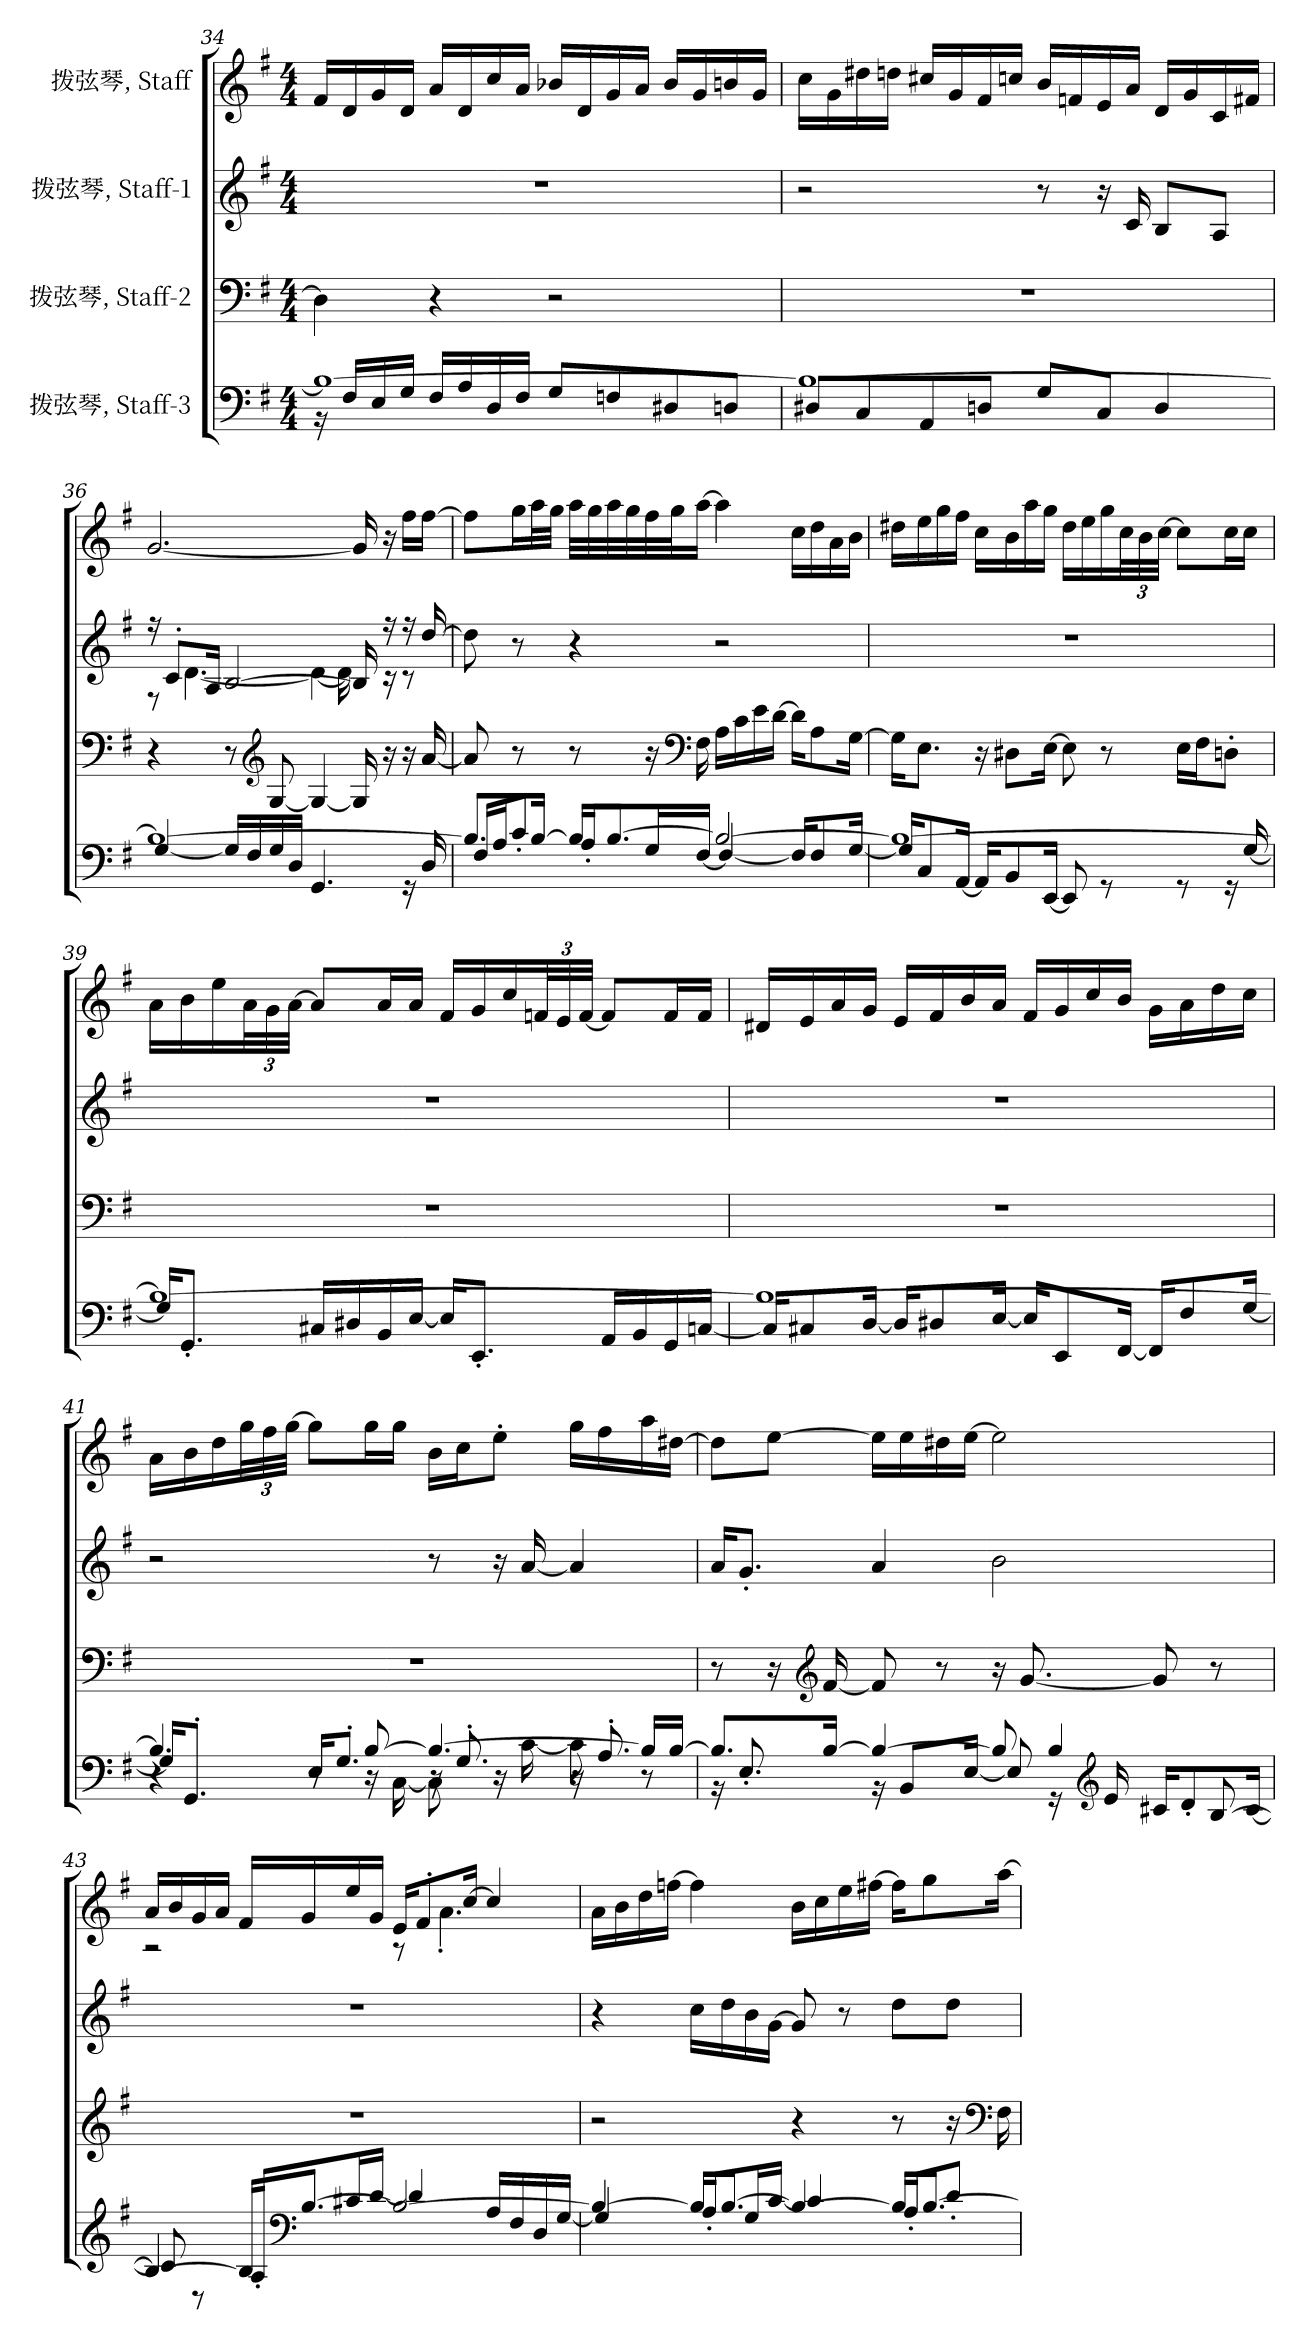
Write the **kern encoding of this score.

**kern	**kern	**kern	**kern
*part4	*part3	*part2	*part1
*staff4	*staff3	*staff2	*staff1
*I"拨弦琴, Staff-3	*I"拨弦琴, Staff-2	*I"拨弦琴, Staff-1	*I"拨弦琴, Staff
!!LO:PB:g=z
*clefF4	*clefF4	*clefG2	*clefG2
*k[f#]	*k[f#]	*k[f#]	*k[f#]
*M4/4	*M4/4	*M4/4	*M4/4
=34	=34	=34	=34
*^	*	*	*
1B_	16r	4D\]	1r	16f#/LL
.	16F#/LL	.	.	16d/
.	16E/	.	.	16g/
.	16G/JJ	.	.	16d/JJ
.	16F#/LL	4r	.	16a/LL
.	16A/	.	.	16d/
.	16D/	.	.	16cc/
.	16F#/JJ	.	.	16a/JJ
.	8G/L	2r	.	16b-X/LL
.	.	.	.	16d/
.	8Fn/	.	.	16g/
.	.	.	.	16a/JJ
.	8D#X/	.	.	16b-/LL
.	.	.	.	16g/
.	8Dn/J	.	.	16bn/
.	.	.	.	16g/JJ
=35	=35	=35	=35	=35
1B_	8D#X/L	1r	2r	16cc\LL
.	.	.	.	16g\
.	8C/	.	.	16dd#X\
.	.	.	.	16ddn\JJ
.	8AA/	.	.	16cc#X/LL
.	.	.	.	16g/
.	8Dn/J	.	.	16f#/
.	.	.	.	16ccn/JJ
.	8G/L	.	8r	16b/LL
.	.	.	.	16fn/
.	8C/J	.	16r	16e/
.	.	.	16c/	16a/JJ
.	4D/	.	8B/L	16d/LL
.	.	.	.	16g/
.	.	.	8A/J	16c/
.	.	.	.	16f#X/JJ
!!LO:LB:g=z
=36	=36	=36	=36	=36
*	*	*	*^	*
1B_	[4G/	4r	16r	8r	[2.g/
.	.	.	8c'/L	.	.
.	.	.	.	[4.d\	.
.	.	.	16A/Jk	.	.
.	16G/LL]	8r	[2B/	.	.
.	16F#/	.	.	.	.
*	*	*clefG2	*	*	*
.	16G/	[8G/	.	.	.
.	16D/JJ	.	.	.	.
.	4.GG/	4G/_	.	4d\_	.
.	.	16G/]	16B/]	16d\]	16g/]
.	.	16r	16r	16r	16r
.	16r	16r	16r	8r	16ff#\LL
.	16D/	[16a/	[16dd/	.	[16ff#\JJ
*	*	*	*v	*v	*
=37	=37	=37	=37	=37
8.B/L]	16F#/LL	8a/]	8dd\]	8ff#\L]
.	16A/J	.	.	.
.	8c'/J	8r	8r	16gg\L
[16B/Jk	.	.	.	32aa\L
.	.	.	.	32gg\JJJ
16B/KL]	8A'/L	8r	4r	32aa\LLL
.	.	.	.	32gg\
[8.B/J	.	.	.	32aa\
.	.	.	.	32gg\
.	16G/L	16r	.	32ff#\
.	.	.	.	32gg\J
*	*	*clefF4	*	*
.	[16F#/JJ	16F#\	.	[16aa\JJ
2B/_	4F#/_	16A\LL	2r	4aa\]
.	.	16c\	.	.
.	.	16e\	.	.
.	.	[16d\JJ	.	.
.	16F#/KL]	16d\KL]	.	16cc\LL
.	8F#/	8A\	.	16dd\
.	.	.	.	16a\
.	[16G/Jk	[16G\Jk	.	16b\JJ
!!LO:LB:g=z
=38	=38	=38	=38	=38
1B_	16G/KL]	16G\KL]	1r	16dd#X\LL
.	8C/	8.E\J	.	16ee\
.	.	.	.	16gg\
.	[16AA/Jk	.	.	16ff#\JJ
.	16AA/KL]	16r	.	16cc\LL
.	8BB/	8D#X\L	.	16b\
.	.	.	.	16aa\
.	[16EE/Jk	[16E\Jk	.	16gg\JJ
.	8EE/]	8E\]	.	16dd#\LL
.	.	.	.	16ee\
.	8r	8r	.	16gg\
*	*	*	*	*Xbrackettup
.	.	.	.	48cc\L
.	.	.	.	48b\
.	.	.	.	[48cc\JJJ
.	8r	16E\LL	.	8cc\L]
.	.	16F#\J	.	.
.	16r	8Dn'\J	.	16cc\L
.	[16G/	.	.	16cc\JJ
=39	=39	=39	=39	=39
1B_	16G/KL]	1r	1r	16a\LL
.	8.GG'/J	.	.	16b\
.	.	.	.	16ee\
.	.	.	.	48a\L
.	.	.	.	48g\
.	.	.	.	[48a\JJJ
.	16C#X/LL	.	.	8a/L]
.	16D#X/	.	.	.
.	16BB/	.	.	16a/L
.	[16E/JJ	.	.	16a/JJ
.	16E/KL]	.	.	16f#/LL
.	8.EE'/J	.	.	16g/
.	.	.	.	16cc/
.	.	.	.	48fn/L
.	.	.	.	48e/
.	.	.	.	[48f/JJJ
.	16AA/LL	.	.	8f/L]
.	16BB/	.	.	.
.	16GG/	.	.	16f/L
.	[16Cn/JJ	.	.	16f/JJ
!!LO:PB:g=z
=40	=40	=40	=40	=40
1B_	16C/KL]	1r	1r	16d#X/LL
.	8C#X/	.	.	16e/
.	.	.	.	16a/
.	[16D/Jk	.	.	16g/JJ
.	16D/KL]	.	.	16e/LL
.	8D#X/	.	.	16f#/
.	.	.	.	16b/
.	[16E/Jk	.	.	16a/JJ
.	16E/KL]	.	.	16f#/LL
.	8EE/	.	.	16g/
.	.	.	.	16cc/
.	[16FF#/Jk	.	.	16b/JJ
.	16FF#/KL]	.	.	16g\LL
.	8F#/	.	.	16a\
.	.	.	.	16dd\
.	[16G/Jk	.	.	16cc\JJ
=41	=41	=41	=41	=41
*	*^	*	*	*
4.B/]	4r	16G/KL]	1r	2r	16a\LL
.	.	8.GG'/J	.	.	16b\
.	.	.	.	.	16dd\
.	.	.	.	.	48gg\L
.	.	.	.	.	48ff#\
.	.	.	.	.	[48gg\JJJ
.	8r	16E/KL	.	.	8gg\L]
.	.	8.G'/J	.	.	.
[8B/	16r	.	.	.	16gg\L
.	[16C\	.	.	.	16gg\JJ
4.B/_	8C\]	16r	.	8r	16b\LL
.	.	8.G'/	.	.	16cc\J
.	16r	.	.	16r	8ee'\J
.	[16c\	.	.	[16a/	.
.	8c\]	16r	.	4a/]	16gg\LL
.	.	8.A'/	.	.	16ff#\
16B/LL]	8r	.	.	.	16aa\
[16B/JJ	.	.	.	.	[16dd#X\JJ
*	*v	*v	*	*	*
!!LO:LB:g=z
=42	=42	=42	=42	=42
8.B/L]	16r	8r	16a/KL	8dd#\L]
.	8.E'/	.	8.g'/J	.
.	.	16r	.	[8ee\J
*	*	*clefG2	*	*
[16B/Jk	.	[16f#/	.	.
4B/_	16r	8f#/]	4a/	16ee\LL]
.	8BB/L	.	.	16ee\
.	.	8r	.	16dd#X\
.	[16E/Jk	.	.	[16ee\JJ
8B/]	8E/]	16r	2b\	2ee\]
.	.	[8.g/	.	.
4B/	16r	.	.	.
*clefG2	*	*	*	*
.	16e/	.	.	.
.	16c#X/KL	8g/]	.	.
.	8d'/	.	.	.
[8B/	.	8r	.	.
.	[16c#/Jk	.	.	.
=43	=43	=43	=43	=43
*	*	*	*	*^
4B/_	8c#/]	1r	1r	16a/LL	2r
.	.	.	.	16b/	.
.	8r	.	.	16g/	.
.	.	.	.	16a/JJ	.
16B/KL]	8A'/L	.	.	16f#/LL	.
*clefF4	*	*	*	*	*
[8.B/J	.	.	.	16g/	.
.	16c#X/L	.	.	16ee/	.
.	[16d/JJ	.	.	16g/JJ	.
2B/_	4d/]	.	.	16e/KL	8r
.	.	.	.	8f#'/	.
.	.	.	.	.	4.a'\
.	.	.	.	[16cc/Jk	.
.	16A/LL	.	.	4cc/]	.
.	16F#/	.	.	.	.
.	16D/	.	.	.	.
.	[16G/JJ	.	.	.	.
*	*	*	*	*v	*v
!!LO:LB:g=z
=44	=44	=44	=44	=44
4B/_	4G/]	2r	4r	16a\LL
.	.	.	.	16b\
.	.	.	.	16dd\
.	.	.	.	[16ffn\JJ
16B/KL]	8A'/L	.	16cc\LL	4ff\]
[8.B/J	.	.	16dd\	.
.	16G/L	.	16b\	.
.	[16c/JJ	.	[16g\JJ	.
4B/_	4c/]	4r	8g/]	16b\LL
.	.	.	.	16cc\
.	.	.	8r	16ee\
.	.	.	.	[16ff#X\JJ
16B/KL]	8A'/L	8r	8dd\L	16ff#\KL]
[8.B/J	.	.	.	8gg\
.	8d'/J	16r	8dd\J	.
*	*	*clefF4	*	*
.	.	16F#\	.	[16aa\Jk
*v	*v	*	*	*
=	=	=	=
*-	*-	*-	*-
